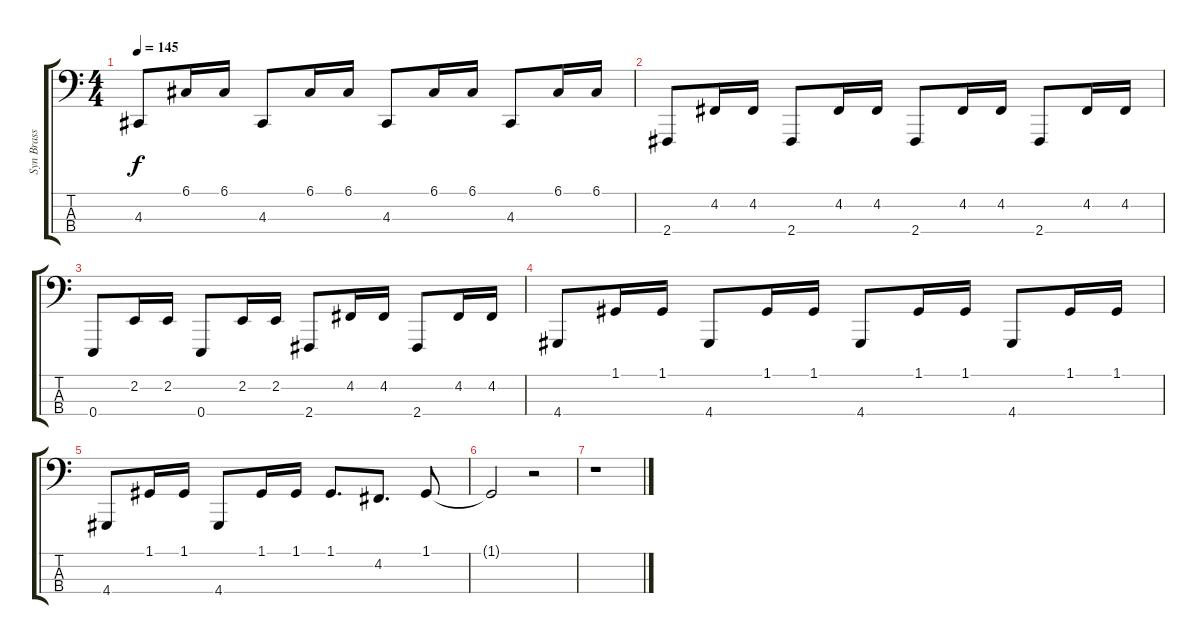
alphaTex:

\track ("Syn Brass and Lead" "Syn Brass ") {instrument lead8bassandlead}
\staff {score tabs}
\tuning (G2 D2 A1 E1) {hide}
\ts (4 4)
\tempo 145
\clef f4
\ks c
4.3.8{dy f} 6.1.16 6.1.16 4.3.8 6.1.16 6.1.16 4.3.8 6.1.16 6.1.16 4.3.8 6.1.16 6.1.16 |
2.4.8 4.2.16 4.2.16 2.4.8 4.2.16 4.2.16 2.4.8 4.2.16 4.2.16 2.4.8 4.2.16 4.2.16 |
0.4.8 2.2.16 2.2.16 0.4.8 2.2.16 2.2.16 2.4.8 4.2.16 4.2.16 2.4.8 4.2.16 4.2.16 |
4.4.8 1.1.16 1.1.16 4.4.8 1.1.16 1.1.16 4.4.8 1.1.16 1.1.16 4.4.8 1.1.16 1.1.16 |
4.4.8 1.1.16 1.1.16 4.4.8 1.1.16 1.1.16 1.1.8{d} 4.2.8{d} 1.1.8 |
1.1{t}.2 r.2 |
r.1
